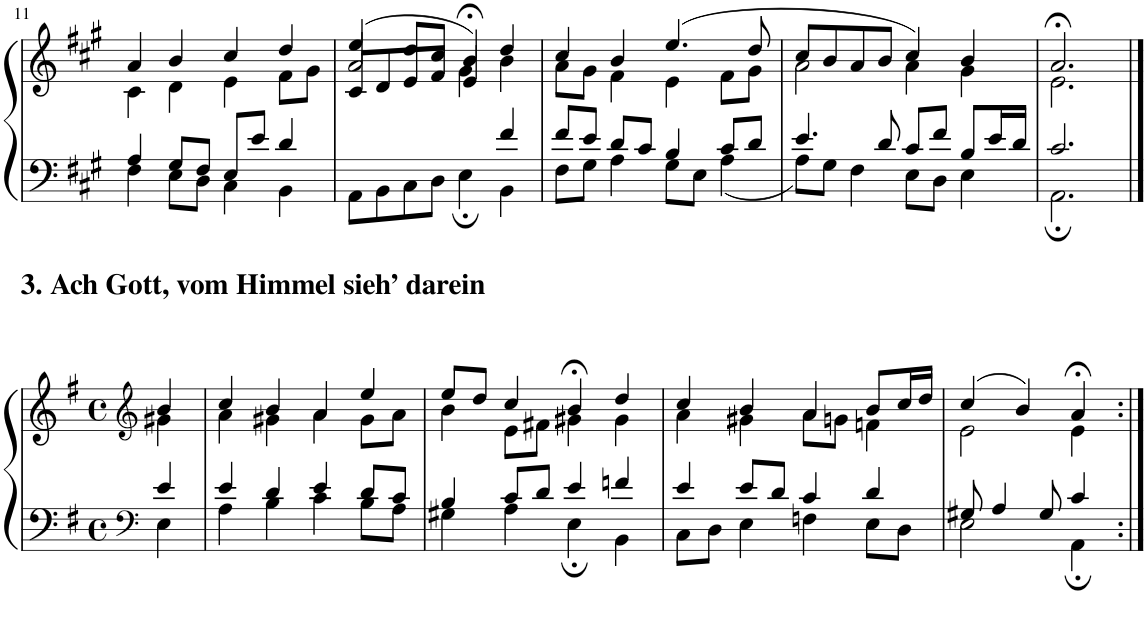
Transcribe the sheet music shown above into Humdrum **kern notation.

**kern	**kern
*part1	*part1
*staff2	*staff1
*I"Piano	*
*I'Pno	*
!!LO:PB:g=z
*clefF4	*clefG2
*k[f#c#g#]	*k[f#c#g#]
*M4/4	*M4/4
*met(c)	*met(c)
=11	=11
*^	*^
4A/	4F#\	4a/	4c#\
8G#/L	8E\L	4b/	4d\
8F#/J	8D\J	.	.
8E/L	4C#\	4cc#/	4e\
8e/J	.	.	.
4d/	4BB\	4dd/	8f#\L
.	.	.	8g#\J
=12	=12	=12	=12
*	*	*	*^
2.ryy	8AA\L	(4ee/	2a/	8c#/L
.	8BB\	.	.	8d/
.	8C#\	8dd/L	.	8e/
.	8D\J	8cc#/J	.	8f#/J
.	4E;\	4b;</)	4e/	4g#\
4f#/	4BB\	4dd/	4b\	4ryy
*	*	*	*v	*v
=13	=13	=13	=13
8f#/L	8F#\L	4cc#/	8a\L
8e/J	8G#\J	.	8g#\J
8d/L	4A\	4b/	4f#\
8c#/J	.	.	.
4B/	8G#\L	(4.ee/	4e\
.	8E\J	.	.
8c#/L	4A\	.	8f#\L
8d/J	.	8dd/	8g#\J
=14	=14	=14	=14
4.e/	8A\L	8cc#/L	2a\
.	8G#\J	8b/	.
.	4F#\	8a/	.
8d/	.	8b/J	.
8c#/L	8E\L	4cc#/)	4a\
8f#/J	8D\J	.	.
8B/L	4E\	4b/	4g#\
16e/L	.	.	.
16d/JJ	.	.	.
=15	=15	=15	=15
2.c#/	2.AA;\	2.a;</	2.e\
!!LO:LB:g=z	!!
==1	==1	==1	==1
*clefF4	*	*clefG2	*
*k[f#]	*	*k[f#]	*
*M4/4	*	*M4/4	*
*met(c)	*	*met(c)	*
4e/	4E\	4b/	4g#X\
=2	=2	=2	=2
4e/	4A\	4cc/	4a\
4d/	4B\	4b/	4g#X\
4e/	4c\	4a/	4a\
8d/L	8B\L	4ee/	8g#\L
8c/J	8A\J	.	8a\J
=3	=3	=3	=3
4B/	4G#X\	8ee/L	4b\
.	.	8dd/J	.
8c/L	4A\	4cc/	8e\L
8d/J	.	.	8f#X\J
4e/	4E;\	4b;</	4g#X\
4fn/	4BB\	4dd/	4g#\
=4	=4	=4	=4
4e/	8C\L	4cc/	4a\
.	8D\J	.	.
8e/L	4E\	4b/	4g#X\
8d/J	.	.	.
4c/	4Fn\	4a/	8a\L
.	.	.	8gn\J
4d/	8E\L	8b/L	4fn\
.	8D\J	16cc/L	.
.	.	16dd/JJ	.
=5	=5	=5	=5
8G#X/	2E\	(4cc/	2e\
4A/	.	.	.
.	.	4b/)	.
8G#/	.	.	.
4c/	4AA;\	4a;</	4e\
*v	*v	*	*
*	*v	*v
=:|!	=:|!
*-	*-
